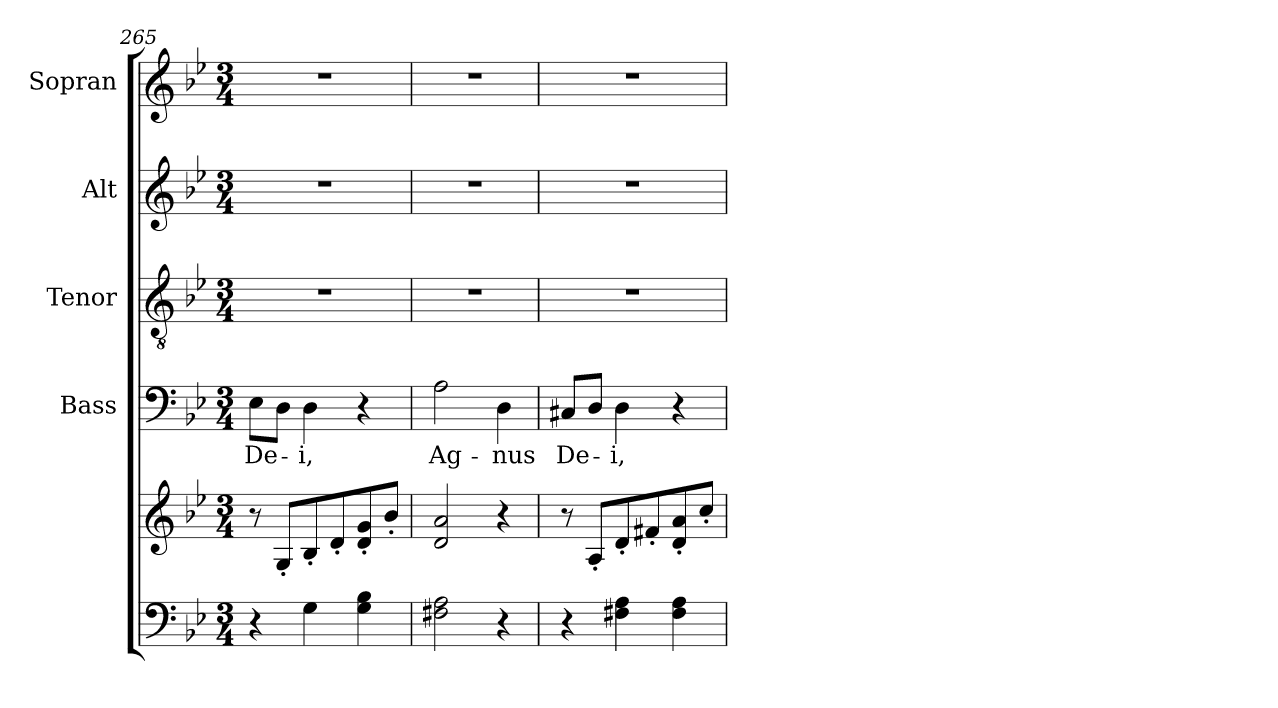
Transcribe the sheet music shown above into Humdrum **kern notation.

**kern	**kern	**kern	**text	**kern	**kern	**kern
*part5	*part5	*part4	*part4	*part3	*part2	*part1
*staff6	*staff5	*staff4	*staff4	*staff3	*staff2	*staff1
*	*	*I"Bass	*	*I"Tenor	*I"Alt	*I"Sopran
*	*	*I'B.	*	*I'T.	*I'A.	*I'S.
*clefF4	*clefG2	*clefF4	*	*clefGv2	*clefG2	*clefG2
*k[b-e-]	*k[b-e-]	*k[b-e-]	*	*k[b-e-]	*k[b-e-]	*k[b-e-]
*B-:	*B-:	*B-:	*	*B-:	*B-:	*B-:
*M3/4	*M3/4	*M3/4	*	*M3/4	*M3/4	*M3/4
=265	=265	=265	=265	=265	=265	=265
!	!	!	!LO:LY:b	!	!	!
4r	8r	8E-\L	De-	2.r	2.r	2.r
.	8G'</L	8D\J	.	.	.	.
!	!	!	!LO:LY:b	!	!	!
4G\	8B-'</	4D\	-i,	.	.	.
.	8d'</	.	.	.	.	.
4G\ 4B-\	8d/'< 8g/'<	4r	.	.	.	.
.	8b-'</J	.	.	.	.	.
=266	=266	=266	=266	=266	=266	=266
!	!	!	!LO:LY:b	!	!	!
2F#X\ 2A\	2d/ 2a/	2A\	Ag-	2.r	2.r	2.r
!	!	!	!LO:LY:b	!	!	!
4r	4r	4D\	-nus	.	.	.
=267	=267	=267	=267	=267	=267	=267
!	!	!	!LO:LY:b	!	!	!
4r	8r	8C#X/L	De-	2.r	2.r	2.r
.	8A'</L	8D/J	.	.	.	.
!	!	!	!LO:LY:b	!	!	!
4F#X\ 4A\	8d'</	4D\	-i,	.	.	.
.	8f#X'</	.	.	.	.	.
4F#\ 4A\	8d/'< 8a/'<	4r	.	.	.	.
.	8cc'</J	.	.	.	.	.
=	=	=	=	=	=	=
*-	*-	*-	*-	*-	*-	*-
